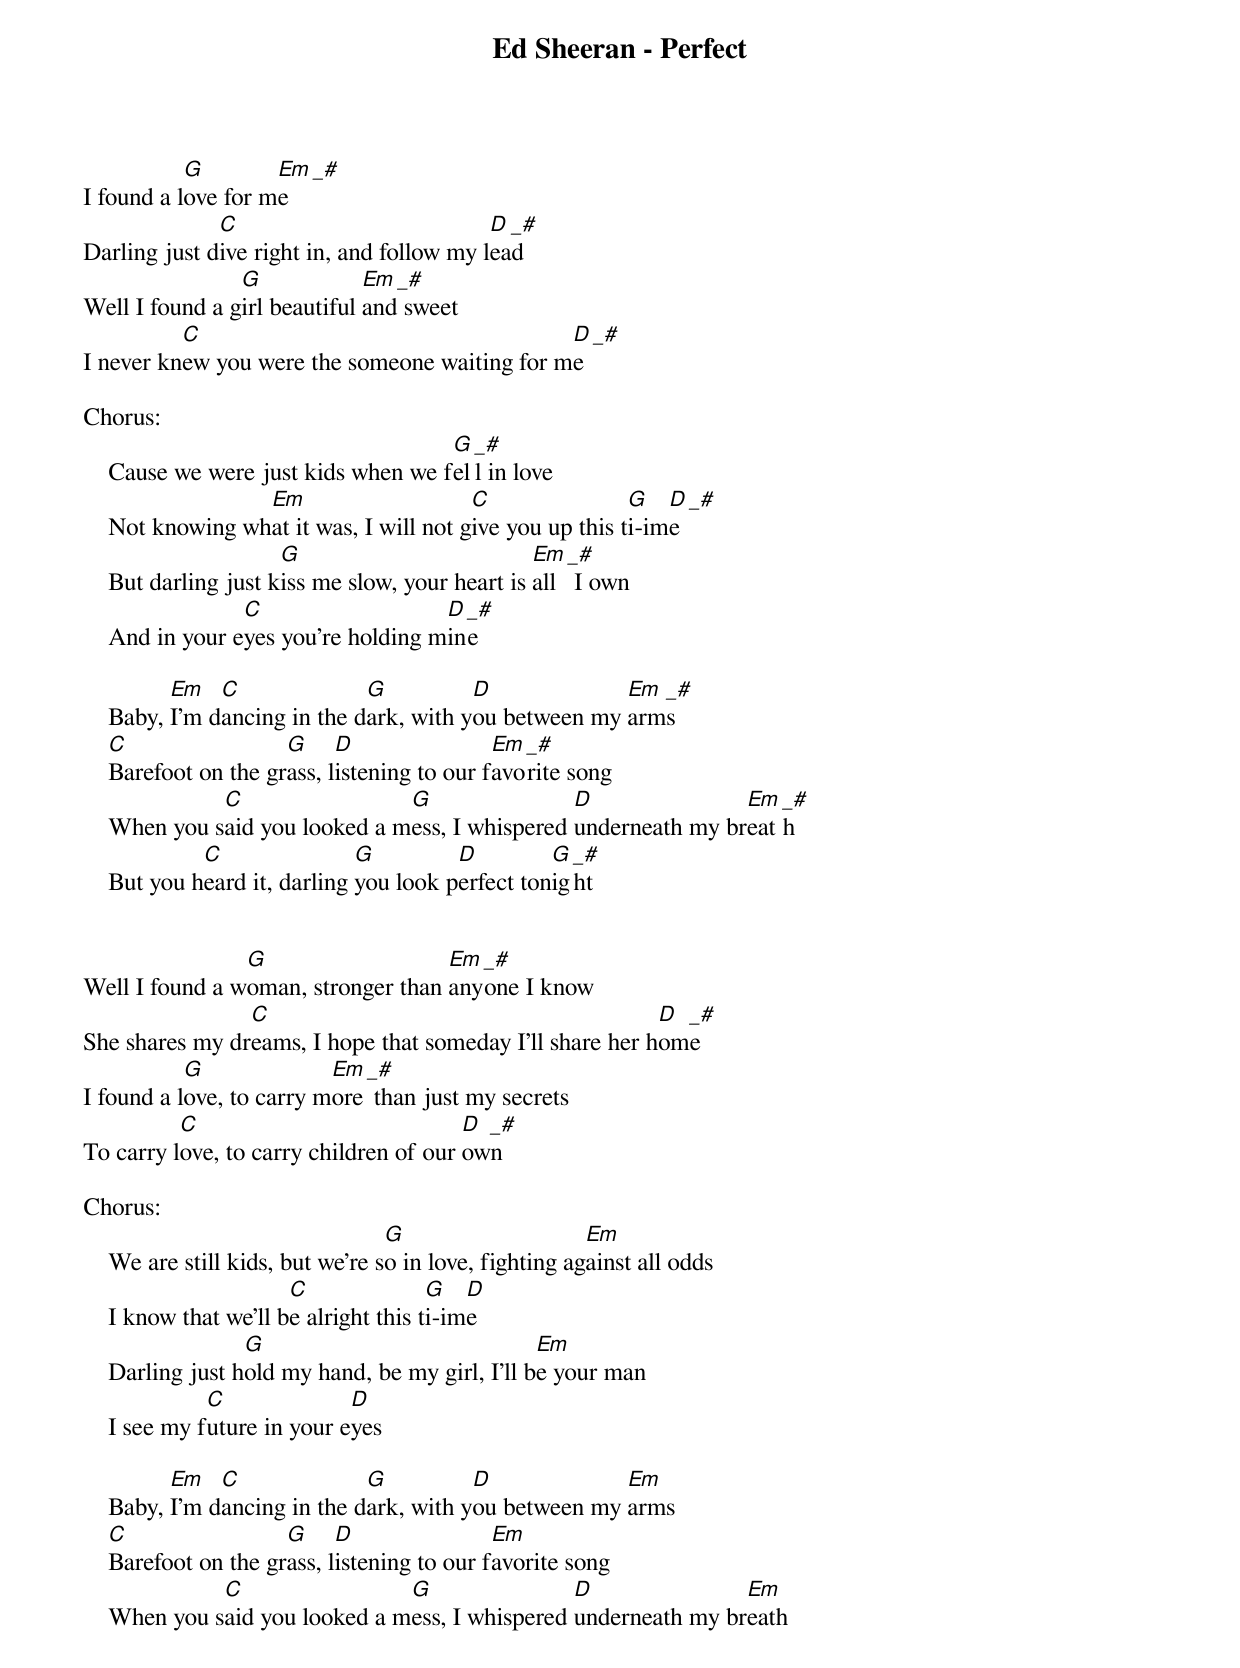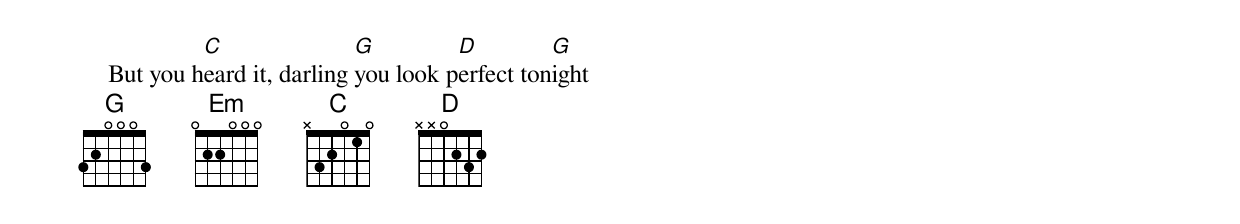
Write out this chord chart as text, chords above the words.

Ed Sheeran - Perfect

           G        Em _#
I found a love for me
              C                            D _#
Darling just dive right in, and follow my lead
                G             Em _#
Well I found a girl beautiful and sweet
          C                                    D _#
I never knew you were the someone waiting for me

Chorus:
                                     G _#
    Cause we were just kids when we fell in love
                  Em                     C                G   D _#
    Not knowing what it was, I will not give you up this ti-ime
                      G                          Em _#
    But darling just kiss me slow, your heart is all I own
                 C                   D _#
    And in your eyes you're holding mine

          Em   C              G          D             Em _#
    Baby, I'm dancing in the dark, with you between my arms
    C                 G     D                Em _#
    Barefoot on the grass, listening to our favorite song
              C                 G                D               Em _#
    When you said you looked a mess, I whispered underneath my breath
             C                G         D         G _#
    But you heard it, darling you look perfect tonight


                G                   Em _#
Well I found a woman, stronger than anyone I know
                C                                         D _#
She shares my dreams, I hope that someday I'll share her home
           G              Em _#
I found a love, to carry more than just my secrets
          C                             D _#
To carry love, to carry children of our own

Chorus:
                                  G                     Em
    We are still kids, but we're so in love, fighting against all odds
                       C               G   D
    I know that we'll be alright this ti-ime
                  G                              Em
    Darling just hold my hand, be my girl, I'll be your man
              C              D
    I see my future in your eyes

          Em   C              G          D             Em
    Baby, I'm dancing in the dark, with you between my arms
    C                 G     D                Em
    Barefoot on the grass, listening to our favorite song
              C                 G                D               Em
    When you said you looked a mess, I whispered underneath my breath
             C                G         D         G
    But you heard it, darling you look perfect tonight
